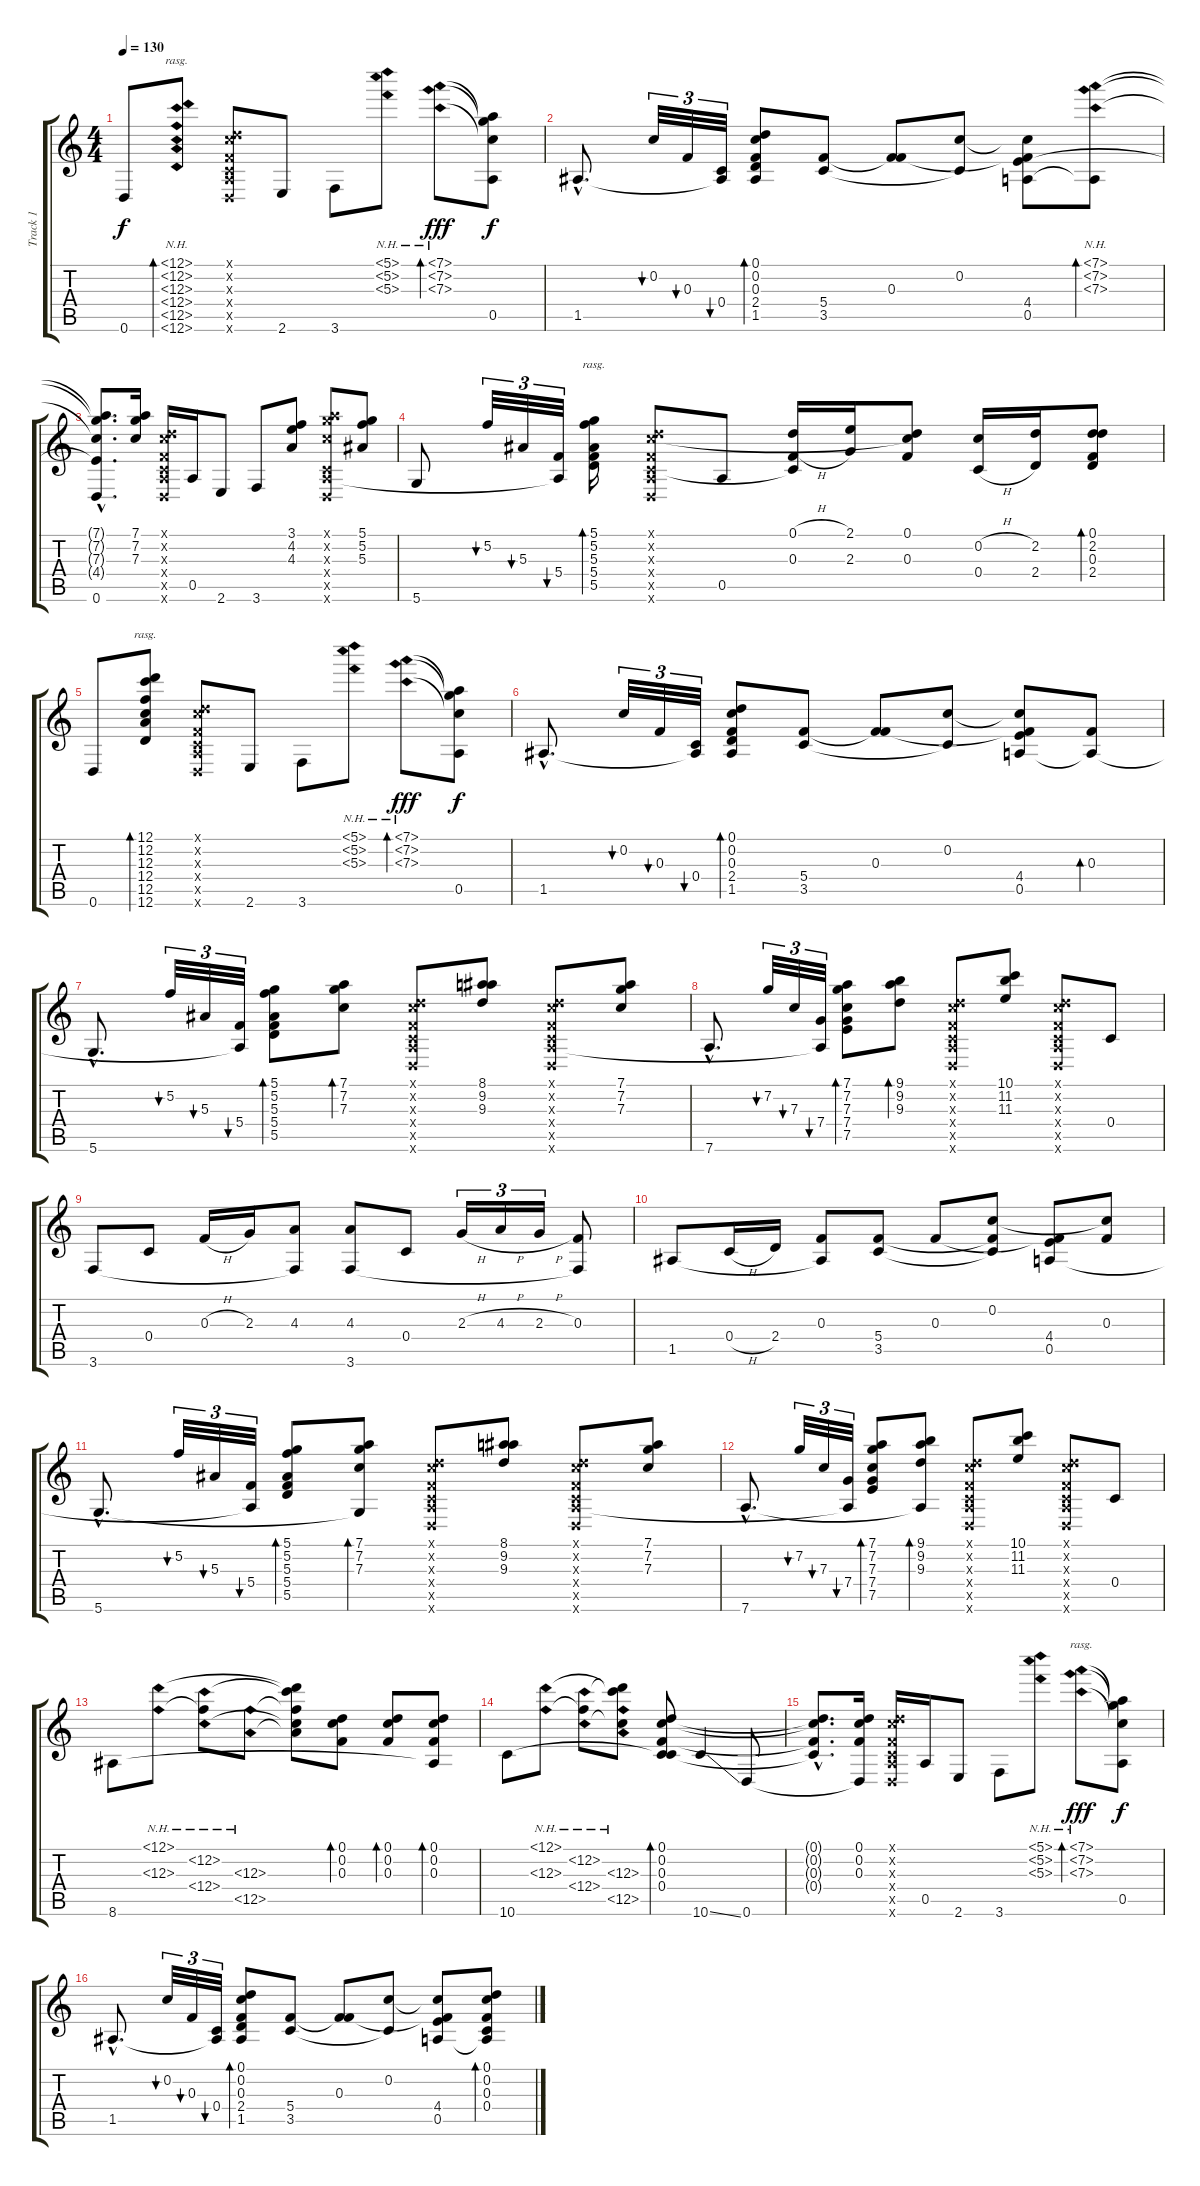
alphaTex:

\track ("Track 1" "Track 1") {instrument acousticguitarsteel}
\staff {score tabs}
\tuning (D4 C4 F3 C3 A2 D2) {hide}
\ts (4 4)
\tempo 130
\clef g2
\ks c
0.6.8{dy f} (12.1{nh} 12.2{nh} 12.3{nh} 12.4{nh} 12.5{nh} 12.6{nh}).8{bd 480 rasg ii} (0.1{x} 0.2{x} 0.3{x} 0.4{x} 0.5{x} 0.6{x}).8 2.6.8 3.6.8 (5.1{nh} 5.2{nh} 5.3{nh}).8 (7.1{nh} 7.2{nh} 7.3{nh}).8{bd 30 dy fff} (7.1{t} 7.2{t} 7.3{t} 0.5).8{dy f} |
1.5{hac}.8{d} 0.2.32{tu (3 2) bu 30} 0.3.32{tu (3 2) bu 30} (0.4 1.5{t}).32{tu (3 2) bu 30} (0.1 0.2 0.3 2.4 1.5).8{bd 30} (5.4 3.5).8 (0.3 5.4{t}).8 (0.2 3.5{t}).8 (0.2{t} 0.3{t} 4.4 0.5).8 (7.1{nh} 7.2{nh} 7.3{nh} 0.5{t}).8{bd 30} |
(7.1{hac t} 7.2{hac t} 7.3{hac t} 4.4{hac t} 0.6{hac}).8{d} (7.1 7.2 7.3).16 (0.1{x} 0.2{x} 0.3{x} 0.4{x} 0.5{x} 0.6{x}).16 0.5.16 2.6.8 3.6.8 (3.1 4.2 4.3).8 (7.1{x} 7.2{x} 7.3{x} 0.4{x} 0.5{x} 0.6{x}).8 (5.1 5.2 5.3).8 |
5.6.8 5.2.32{tu (3 2) bu 30} 5.3.32{tu (3 2) bu 30} (5.4 0.5{t}).32{tu (3 2) bu 30} (5.1 5.2 5.3 5.4 5.5).16{bd 120 rasg ii} (0.1{x} 0.2{x} 0.3{x} 0.4{x} 0.5{x} 0.6{x}).8 0.5.8 (0.1{h} 0.3{h} 0.4{t}).16 (2.1 2.3).16 (0.1 0.2{t} 0.3).8 (0.2{h} 0.4{h}).16 (2.2 2.4).16 (0.1 2.2 0.3 2.4).8{bd 30} |
0.6.8 (12.1 12.2 12.3 12.4 12.5 12.6).8{bd 480 rasg ii} (0.1{x} 0.2{x} 0.3{x} 0.4{x} 0.5{x} 0.6{x}).8 2.6.8 3.6.8 (5.1{nh} 5.2{nh} 5.3{nh}).8 (7.1{nh} 7.2{nh} 7.3{nh}).8{bd 30 dy fff} (7.1{t} 7.2{t} 7.3{t} 0.5).8{dy f} |
1.5{hac}.8{d} 0.2.32{tu (3 2) bu 30} 0.3.32{tu (3 2) bu 30} (0.4 1.5{t}).32{tu (3 2) bu 30} (0.1 0.2 0.3 2.4 1.5).8{bd 30} (5.4 3.5).8 (0.3 5.4{t}).8 (0.2 3.5{t}).8 (0.2{t} 0.3{t} 4.4 0.5).8 (0.3 0.5{t}).8{bd 30} |
5.6{hac}.8{d} 5.2.32{tu (3 2) bu 30} 5.3.32{tu (3 2) bu 30} (5.4 0.5{t}).32{tu (3 2) bu 30} (5.1 5.2 5.3 5.4 5.5).8{bd 30} (7.1 7.2 7.3).8{bd 60} (0.1{x} 0.2{x} 0.3{x} 0.4{x} 0.5{x} 0.6{x}).8 (8.1 9.2 9.3).8 (0.1{x} 0.2{x} 0.3{x} 0.4{x} 0.5{x} 0.6{x}).8 (7.1 7.2 7.3).8 |
7.6{hac}.8{d} 7.2.32{tu (3 2) bu 30} 7.3.32{tu (3 2) bu 30} (7.4 0.5{t}).32{tu (3 2) bu 30} (7.1 7.2 7.3 7.4 7.5).8{bd 30} (9.1 9.2 9.3).8{bd 60} (0.1{x} 0.2{x} 0.3{x} 0.4{x} 0.5{x} 0.6{x}).8 (10.1 11.2 11.3).8 (0.1{x} 0.2{x} 0.3{x} 0.4{x} 0.5{x} 0.6{x}).8 0.4.8 |
3.6.8 0.4.8 0.3{h}.16 2.3.16 (4.3 3.6{t}).8 (4.3 3.6).8 0.4.8 2.3{h}.16{tu (3 2)} 4.3{h}.16{tu (3 2)} 2.3{h}.16{tu (3 2)} (0.3 3.6{t}).8 |
1.5.8 0.4{h}.16 2.4.16 (0.3 1.5{t}).8 (5.4 3.5).8 0.3.8 (0.2 5.4{t} 3.5{t}).8 (0.3{t} 4.4 0.5).8 (0.2{t} 0.3).8 |
5.6{hac}.8{d} 5.2.32{tu (3 2) bu 30} 5.3.32{tu (3 2) bu 30} (5.4 0.5{t}).32{tu (3 2) bu 30} (5.1 5.2 5.3 5.4 5.5).8{bd 30} (7.1 7.2 7.3 5.6{t}).8{bd 60} (0.1{x} 0.2{x} 0.3{x} 0.4{x} 0.5{x} 0.6{x}).8 (8.1 9.2 9.3).8 (0.1{x} 0.2{x} 0.3{x} 0.4{x} 0.5{x} 0.6{x}).8 (7.1 7.2 7.3).8 |
7.6{hac}.8{d} 7.2.32{tu (3 2) bu 30} 7.3.32{tu (3 2) bu 30} (7.4 0.5{t}).32{tu (3 2) bu 30} (7.1 7.2 7.3 7.4 7.5).8{bd 30} (9.1 9.2 9.3 7.6{t}).8{bd 60} (0.1{x} 0.2{x} 0.3{x} 0.4{x} 0.5{x} 0.6{x}).8 (10.1 11.2 11.3).8 (0.1{x} 0.2{x} 0.3{x} 0.4{x} 0.5{x} 0.6{x}).8 0.4.8 |
8.6.8 (12.1{nh} 12.3{nh}).8 (12.2{nh} 12.3{t} 12.4{nh}).8 (12.3{nh} 12.5{nh}).8 (12.1{t} 12.2{t} 12.3{t} 12.4{t} 12.5{t}).8 (0.1 0.2 0.3).8{bd 60} (0.1 0.2 0.3).8{bd 60} (0.1 0.2 0.3 8.6{t}).8{bd 60} |
10.6.8 (12.1{nh} 12.3{nh}).8 (12.2{nh} 12.3{t} 12.4{nh}).8 (12.1{t} 12.2{t} 12.3{nh} 12.4{t} 12.5{nh}).8 (0.1 0.2 0.3 0.4 10.6{t}).8{bd 30} 10.6{ss}.4 0.6.8 |
(0.1{hac t} 0.2{hac t} 0.3{hac t} 0.4{hac t}).8{d} (0.1 0.2 0.3 0.6{t}).16 (0.1{x} 0.2{x} 0.3{x} 0.4{x} 0.5{x} 0.6{x}).16 0.5.16 2.6.8 3.6.8 (5.1{nh} 5.2{nh} 5.3{nh}).8 (7.1{nh} 7.2{nh} 7.3{nh}).8{bd 30 rasg ii dy fff} (7.1{t} 7.2{t} 7.3{t} 0.5).8{dy f} |
1.5{hac}.8{d} 0.2.32{tu (3 2) bu 30} 0.3.32{tu (3 2) bu 30} (0.4 1.5{t}).32{tu (3 2) bu 30} (0.1 0.2 0.3 2.4 1.5).8{bd 30} (5.4 3.5).8 (0.3 5.4{t}).8 (0.2 3.5{t}).8 (0.2{t} 0.3{t} 4.4 0.5).8 (0.1 0.2 0.3 0.4 0.5{t}).8{bd 30}
